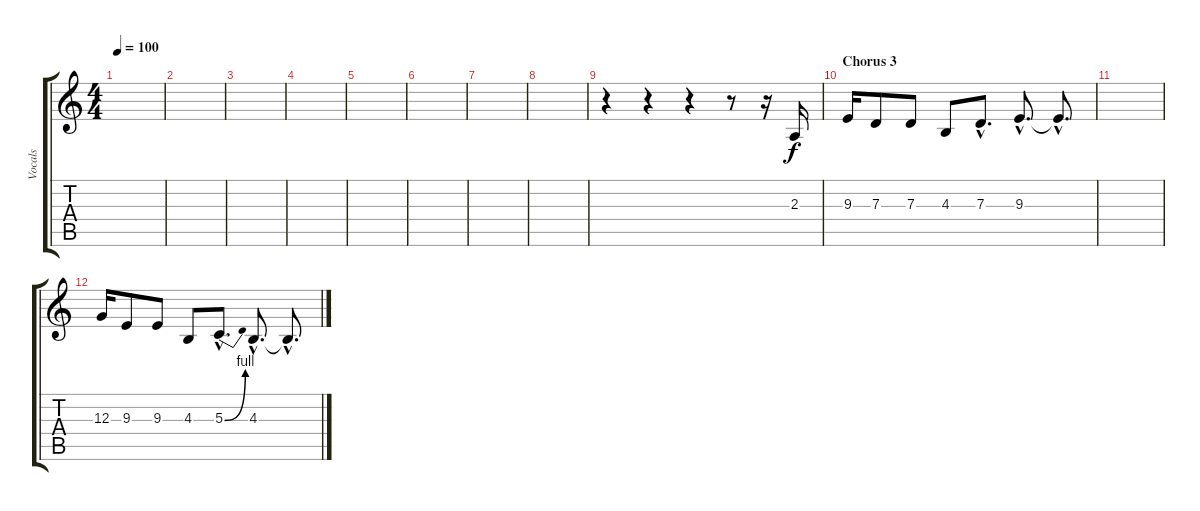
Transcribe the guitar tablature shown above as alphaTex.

\track ("Vocals" "Vocals") {instrument lead2sawtooth}
\staff {score tabs}
\tuning (E4 B3 G3 D3 A2 E2) {hide}
\ts (4 4)
\tempo 100
\clef g2
\ks c
|
|
|
|
|
|
|
|
r.4 r.4 r.4 r.8 r.16 2.3.16 |
\section ("" "Chorus 3")
9.3.16 7.3.8 7.3.8 4.3.8 7.3{hac}.8{d} 9.3{hac}.8{d} 9.3{hac t}.8{d} |
|
12.3.16 9.3.8 9.3.8 4.3.8 5.3{be (bend 0 0 60 4) hac}.8{d} 4.3{hac}.8{d} 4.3{hac t}.8{d}
